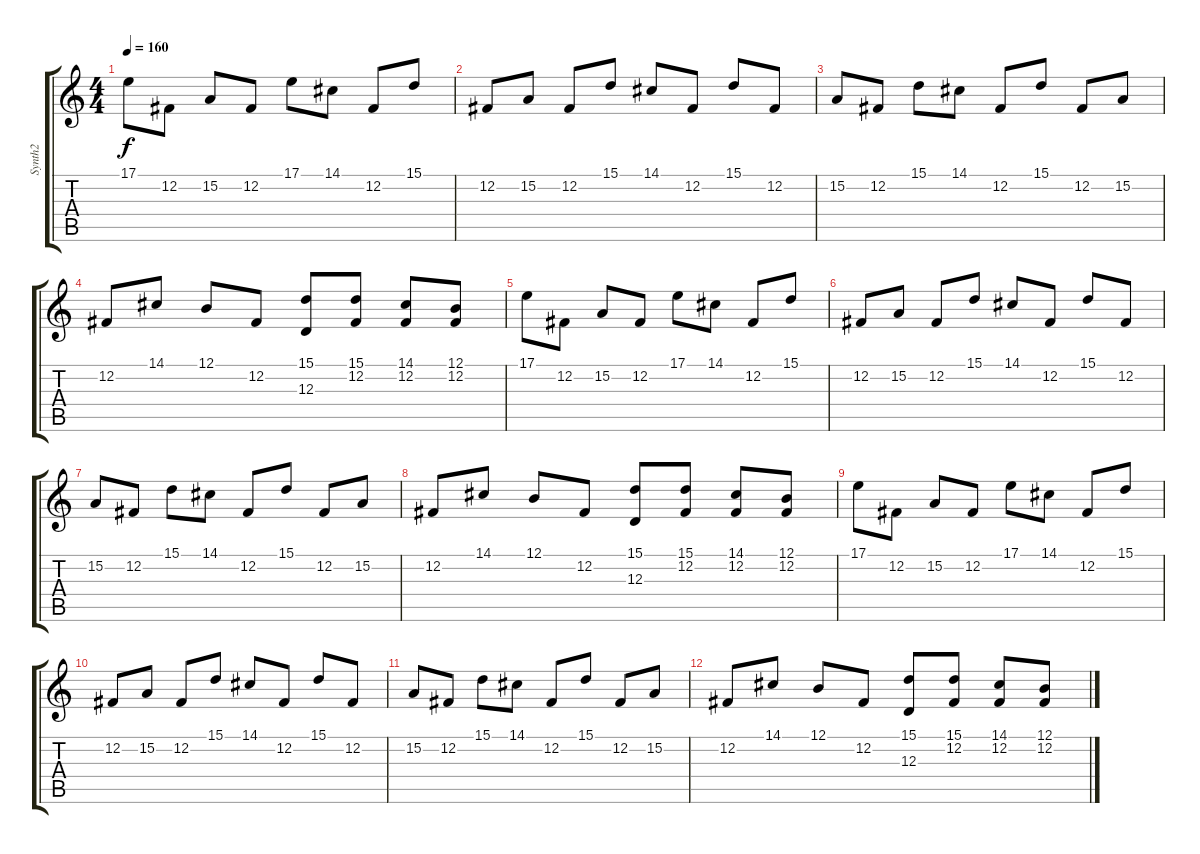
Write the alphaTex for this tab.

\track ("Synth2" "Synth2") {instrument synthstrings2}
\staff {score tabs}
\tuning (B3 Gb3 D3 A2 E2 B1) {hide}
\ts (4 4)
\tempo 160
\clef g2
\ks c
17.1.8{dy f instrument synthstrings1} 12.2.8 15.2.8 12.2.8 17.1.8 14.1.8 12.2.8 15.1.8 |
12.2.8 15.2.8 12.2.8 15.1.8 14.1.8 12.2.8 15.1.8 12.2.8 |
15.2.8 12.2.8 15.1.8 14.1.8 12.2.8 15.1.8 12.2.8 15.2.8 |
12.2.8 14.1.8 12.1.8 12.2.8 (15.1 12.3).8 (15.1 12.2).8 (14.1 12.2).8 (12.1 12.2).8 |
17.1.8 12.2.8 15.2.8 12.2.8 17.1.8 14.1.8 12.2.8 15.1.8 |
12.2.8 15.2.8 12.2.8 15.1.8 14.1.8 12.2.8 15.1.8 12.2.8 |
15.2.8 12.2.8 15.1.8 14.1.8 12.2.8 15.1.8 12.2.8 15.2.8 |
12.2.8 14.1.8 12.1.8 12.2.8 (15.1 12.3).8 (15.1 12.2).8 (14.1 12.2).8 (12.1 12.2).8 |
17.1.8 12.2.8 15.2.8 12.2.8 17.1.8 14.1.8 12.2.8 15.1.8 |
12.2.8 15.2.8 12.2.8 15.1.8 14.1.8 12.2.8 15.1.8 12.2.8 |
15.2.8 12.2.8 15.1.8 14.1.8 12.2.8 15.1.8 12.2.8 15.2.8 |
12.2.8 14.1.8 12.1.8 12.2.8 (15.1 12.3).8 (15.1 12.2).8 (14.1 12.2).8 (12.1 12.2).8
